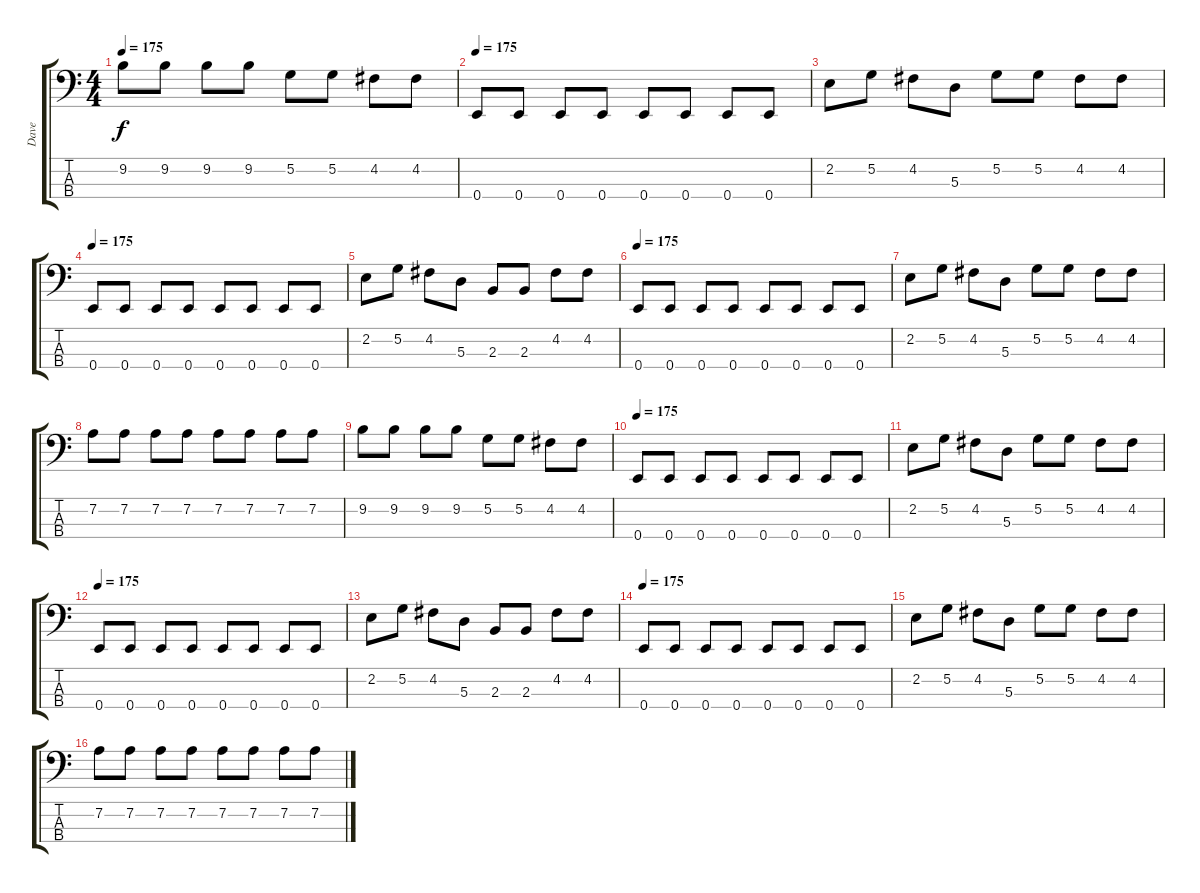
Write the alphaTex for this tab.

\track ("Dave" "Dave") {instrument electricbassfinger}
\staff {score tabs}
\tuning (G2 D2 A1 E1) {hide}
\ts (4 4)
\tempo 175
\clef f4
\ks c
9.2.8{dy f} 9.2.8 9.2.8 9.2.8 5.2.8 5.2.8 4.2.8 4.2.8 |
\tempo 175
0.4.8 0.4.8 0.4.8 0.4.8 0.4.8 0.4.8 0.4.8 0.4.8 |
2.2.8 5.2.8 4.2.8 5.3.8 5.2.8 5.2.8 4.2.8 4.2.8 |
\tempo 175
0.4.8 0.4.8 0.4.8 0.4.8 0.4.8 0.4.8 0.4.8 0.4.8 |
2.2.8 5.2.8 4.2.8 5.3.8 2.3.8 2.3.8 4.2.8 4.2.8 |
\tempo 175
0.4.8 0.4.8 0.4.8 0.4.8 0.4.8 0.4.8 0.4.8 0.4.8 |
2.2.8 5.2.8 4.2.8 5.3.8 5.2.8 5.2.8 4.2.8 4.2.8 |
7.2.8 7.2.8 7.2.8 7.2.8 7.2.8 7.2.8 7.2.8 7.2.8 |
9.2.8 9.2.8 9.2.8 9.2.8 5.2.8 5.2.8 4.2.8 4.2.8 |
\tempo 175
0.4.8 0.4.8 0.4.8 0.4.8 0.4.8 0.4.8 0.4.8 0.4.8 |
2.2.8 5.2.8 4.2.8 5.3.8 5.2.8 5.2.8 4.2.8 4.2.8 |
\tempo 175
0.4.8 0.4.8 0.4.8 0.4.8 0.4.8 0.4.8 0.4.8 0.4.8 |
2.2.8 5.2.8 4.2.8 5.3.8 2.3.8 2.3.8 4.2.8 4.2.8 |
\tempo 175
0.4.8 0.4.8 0.4.8 0.4.8 0.4.8 0.4.8 0.4.8 0.4.8 |
2.2.8 5.2.8 4.2.8 5.3.8 5.2.8 5.2.8 4.2.8 4.2.8 |
7.2.8 7.2.8 7.2.8 7.2.8 7.2.8 7.2.8 7.2.8 7.2.8
